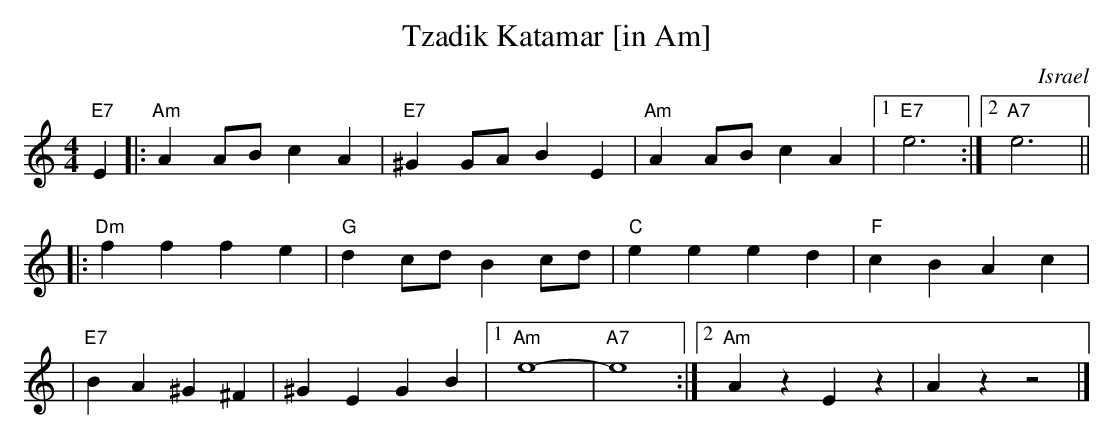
X:1
T: Tzadik Katamar [in Am]
O: Israel
M: 4/4
L: 1/8
K: Am
"E7"E2 \
|: "Am"A2 AB c2 A2 | "E7"^G2 GA B2 E2 | "Am"A2 AB c2 A2 |1 "E7"e6 :|2 "A7"e6 ||
|: "Dm"f2 f2 f2 e2 | "G"d2 cd B2 cd | "C"e2 e2 e2 d2 | "F"c2 B2 A2 c2 |
| "E7"B2 A2 ^G2 ^F2 | ^G2 E2 G2 B2 |1 "Am"e8- | "A7"e8 :|2 "Am"A2z2 E2z2 | A2z2 z4 |]
